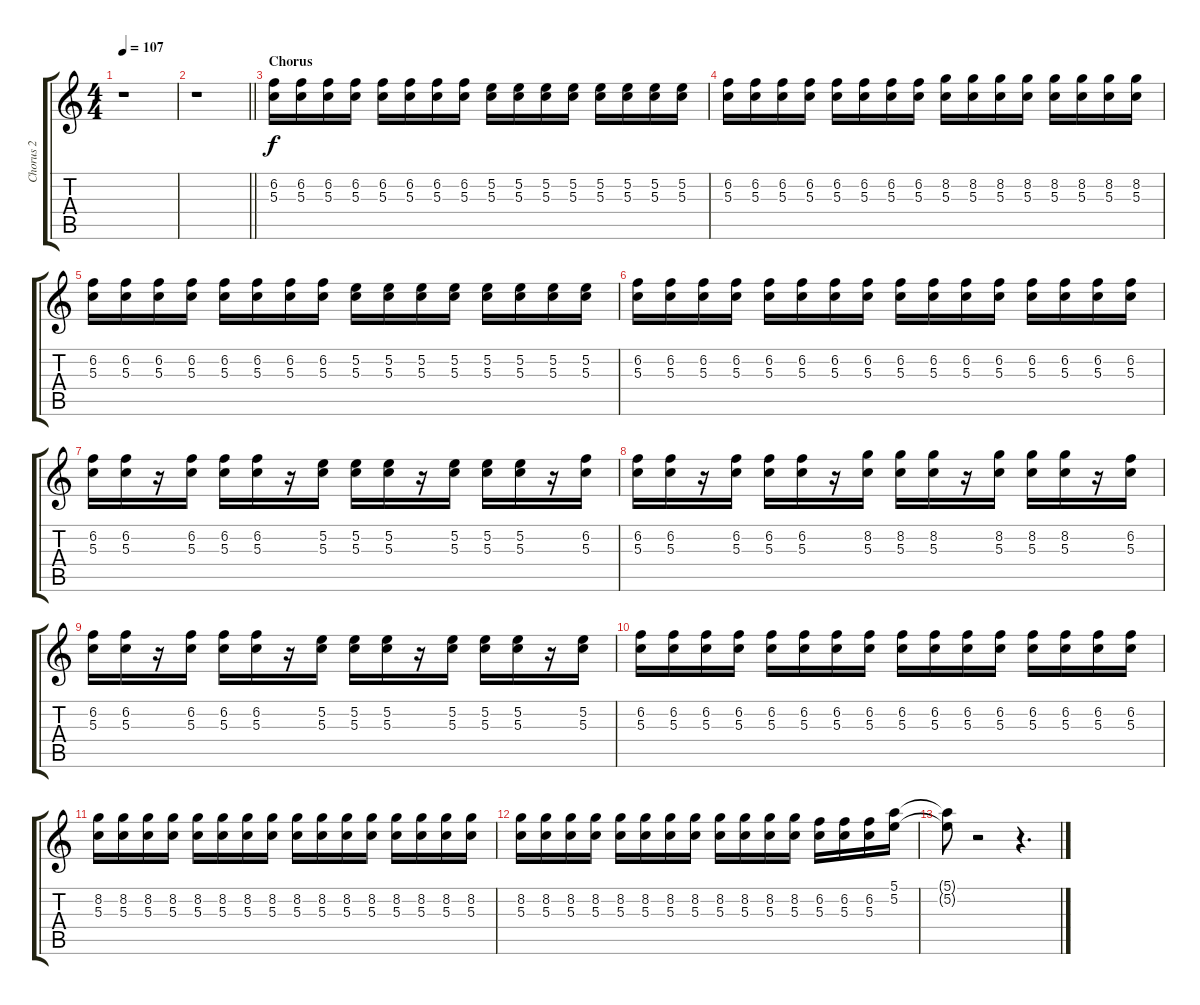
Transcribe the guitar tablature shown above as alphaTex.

\track ("Chorus 2" "Chorus 2") {instrument distortionguitar}
\staff {score tabs}
\tuning (E4 B3 G3 D3 A2 D2) {hide}
\ts (4 4)
\tempo 107
\clef g2
\ks c
r.1{dy f} |
\barLineRight lightlight
r.1 |
\section ("" "Chorus")
(6.2 5.3).16 (6.2 5.3).16 (6.2 5.3).16 (6.2 5.3).16 (6.2 5.3).16 (6.2 5.3).16 (6.2 5.3).16 (6.2 5.3).16 (5.2 5.3).16 (5.2 5.3).16 (5.2 5.3).16 (5.2 5.3).16 (5.2 5.3).16 (5.2 5.3).16 (5.2 5.3).16 (5.2 5.3).16 |
(6.2 5.3).16 (6.2 5.3).16 (6.2 5.3).16 (6.2 5.3).16 (6.2 5.3).16 (6.2 5.3).16 (6.2 5.3).16 (6.2 5.3).16 (8.2 5.3).16 (8.2 5.3).16 (8.2 5.3).16 (8.2 5.3).16 (8.2 5.3).16 (8.2 5.3).16 (8.2 5.3).16 (8.2 5.3).16 |
(6.2 5.3).16 (6.2 5.3).16 (6.2 5.3).16 (6.2 5.3).16 (6.2 5.3).16 (6.2 5.3).16 (6.2 5.3).16 (6.2 5.3).16 (5.2 5.3).16 (5.2 5.3).16 (5.2 5.3).16 (5.2 5.3).16 (5.2 5.3).16 (5.2 5.3).16 (5.2 5.3).16 (5.2 5.3).16 |
(6.2 5.3).16 (6.2 5.3).16 (6.2 5.3).16 (6.2 5.3).16 (6.2 5.3).16 (6.2 5.3).16 (6.2 5.3).16 (6.2 5.3).16 (6.2 5.3).16 (6.2 5.3).16 (6.2 5.3).16 (6.2 5.3).16 (6.2 5.3).16 (6.2 5.3).16 (6.2 5.3).16 (6.2 5.3).16 |
(6.2 5.3).16 (6.2 5.3).16 r.16 (6.2 5.3).16 (6.2 5.3).16 (6.2 5.3).16 r.16 (5.2 5.3).16 (5.2 5.3).16 (5.2 5.3).16 r.16 (5.2 5.3).16 (5.2 5.3).16 (5.2 5.3).16 r.16 (6.2 5.3).16 |
(6.2 5.3).16 (6.2 5.3).16 r.16 (6.2 5.3).16 (6.2 5.3).16 (6.2 5.3).16 r.16 (8.2 5.3).16 (8.2 5.3).16 (8.2 5.3).16 r.16 (8.2 5.3).16 (8.2 5.3).16 (8.2 5.3).16 r.16 (6.2 5.3).16 |
(6.2 5.3).16 (6.2 5.3).16 r.16 (6.2 5.3).16 (6.2 5.3).16 (6.2 5.3).16 r.16 (5.2 5.3).16 (5.2 5.3).16 (5.2 5.3).16 r.16 (5.2 5.3).16 (5.2 5.3).16 (5.2 5.3).16 r.16 (5.2 5.3).16 |
(6.2 5.3).16 (6.2 5.3).16 (6.2 5.3).16 (6.2 5.3).16 (6.2 5.3).16 (6.2 5.3).16 (6.2 5.3).16 (6.2 5.3).16 (6.2 5.3).16 (6.2 5.3).16 (6.2 5.3).16 (6.2 5.3).16 (6.2 5.3).16 (6.2 5.3).16 (6.2 5.3).16 (6.2 5.3).16 |
(8.2 5.3).16 (8.2 5.3).16 (8.2 5.3).16 (8.2 5.3).16 (8.2 5.3).16 (8.2 5.3).16 (8.2 5.3).16 (8.2 5.3).16 (8.2 5.3).16 (8.2 5.3).16 (8.2 5.3).16 (8.2 5.3).16 (8.2 5.3).16 (8.2 5.3).16 (8.2 5.3).16 (8.2 5.3).16 |
(8.2 5.3).16 (8.2 5.3).16 (8.2 5.3).16 (8.2 5.3).16 (8.2 5.3).16 (8.2 5.3).16 (8.2 5.3).16 (8.2 5.3).16 (8.2 5.3).16 (8.2 5.3).16 (8.2 5.3).16 (8.2 5.3).16 (6.2 5.3).16 (6.2 5.3).16 (6.2 5.3).16 (5.1 5.2).16 |
(5.1{t} 5.2{t}).8 r.2 r.4{d}
